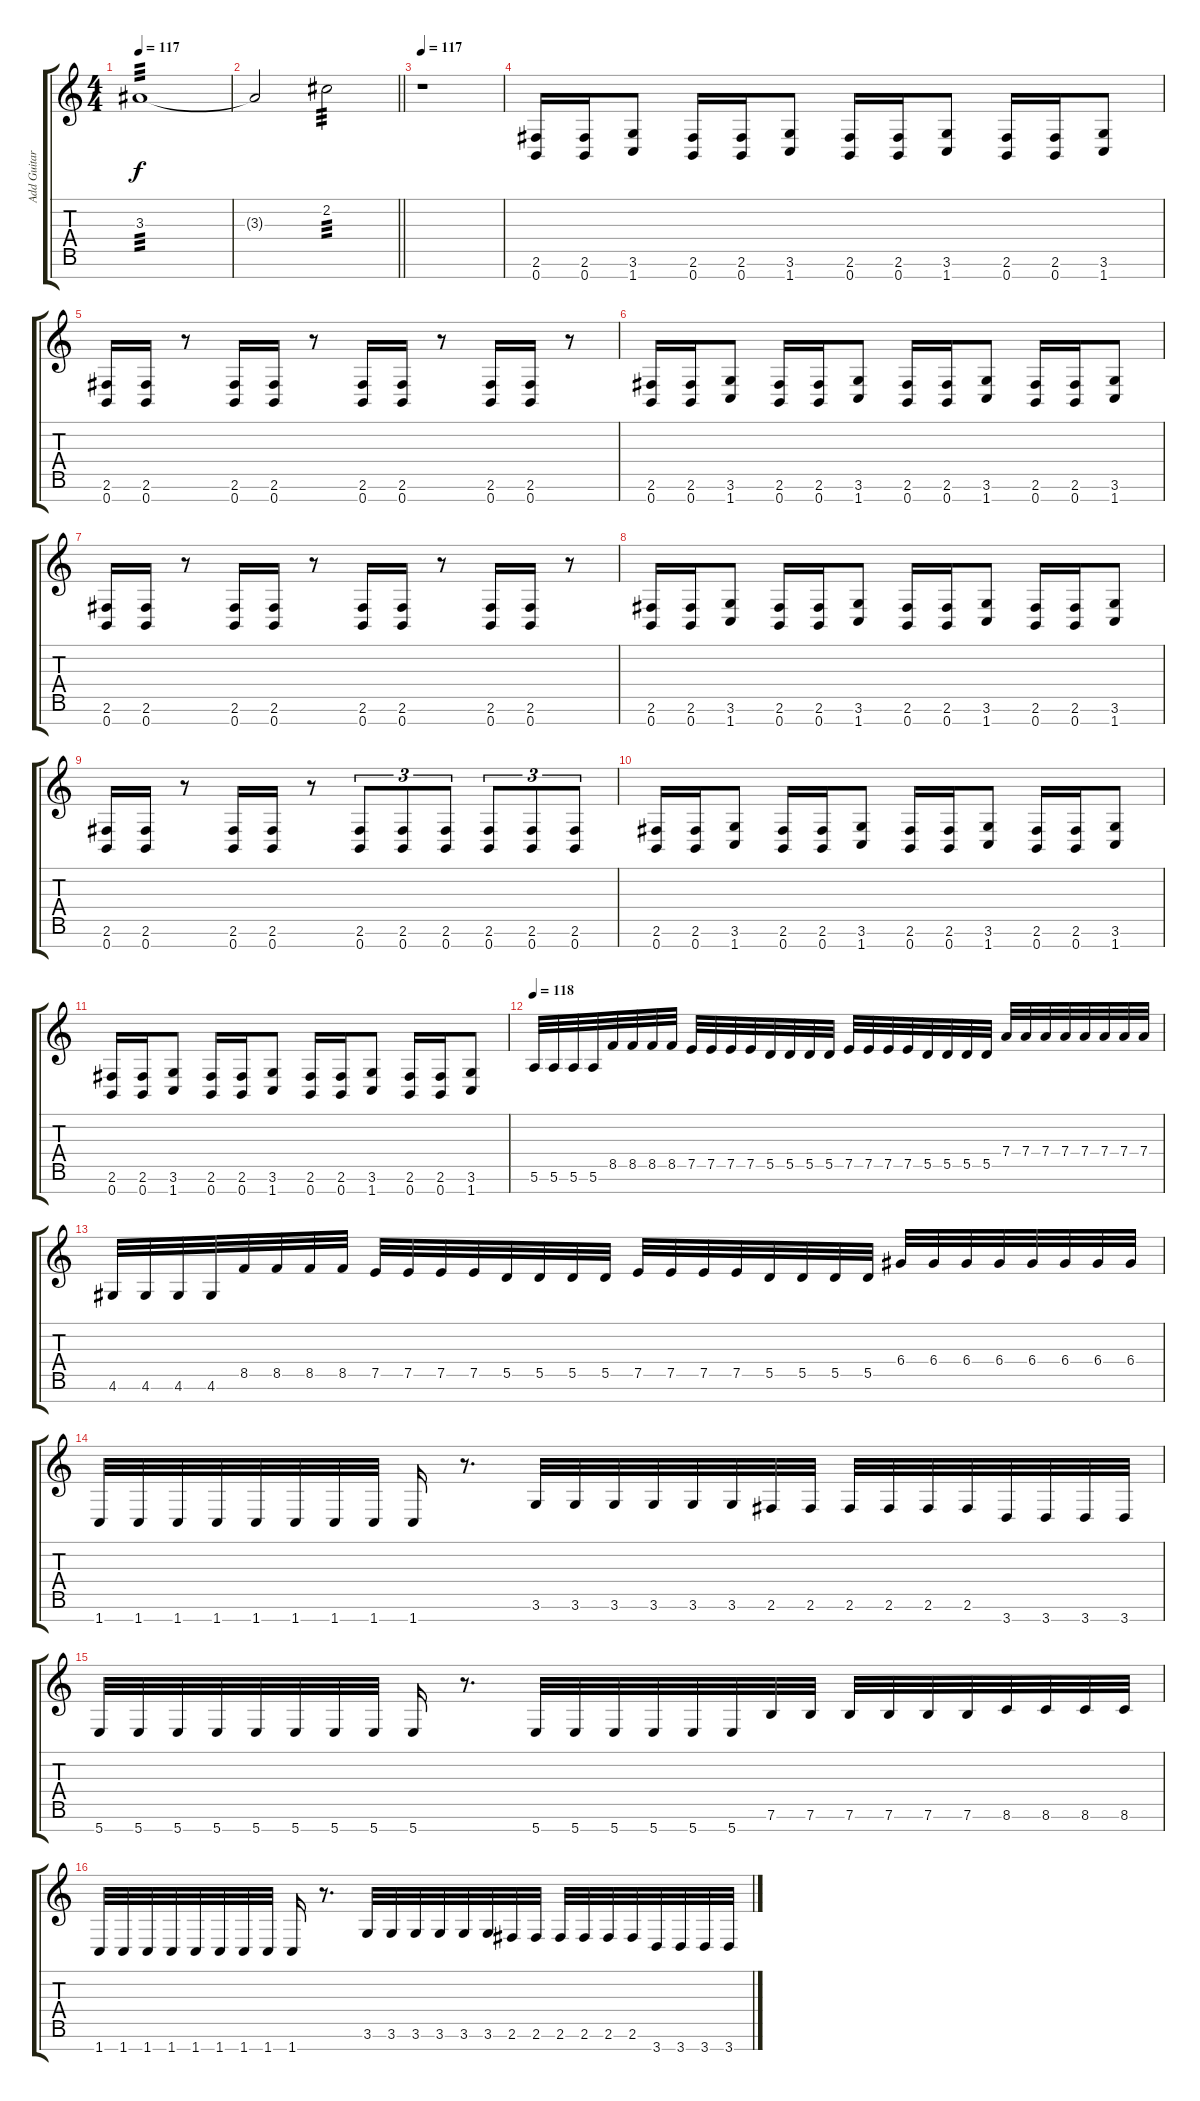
\track ("Add Guitar" "Add Guitar") {instrument distortionguitar}
\staff {score tabs}
\tuning (E4 B3 G3 D3 A2 E2 B1) {hide}
\ts (4 4)
\tempo 117
\clef g2
\ks c
3.3.1{tp 3 dy f} |
\barLineRight lightlight
3.3{t}.2 2.2.2{tp 3} |
\tempo 117
r.1 |
(2.6 0.7).16 (2.6 0.7).16 (3.6 1.7).8 (2.6 0.7).16 (2.6 0.7).16 (3.6 1.7).8 (2.6 0.7).16 (2.6 0.7).16 (3.6 1.7).8 (2.6 0.7).16 (2.6 0.7).16 (3.6 1.7).8 |
(2.6 0.7).16 (2.6 0.7).16 r.8 (2.6 0.7).16 (2.6 0.7).16 r.8 (2.6 0.7).16 (2.6 0.7).16 r.8 (2.6 0.7).16 (2.6 0.7).16 r.8 |
(2.6 0.7).16 (2.6 0.7).16 (3.6 1.7).8 (2.6 0.7).16 (2.6 0.7).16 (3.6 1.7).8 (2.6 0.7).16 (2.6 0.7).16 (3.6 1.7).8 (2.6 0.7).16 (2.6 0.7).16 (3.6 1.7).8 |
(2.6 0.7).16 (2.6 0.7).16 r.8 (2.6 0.7).16 (2.6 0.7).16 r.8 (2.6 0.7).16 (2.6 0.7).16 r.8 (2.6 0.7).16 (2.6 0.7).16 r.8 |
(2.6 0.7).16 (2.6 0.7).16 (3.6 1.7).8 (2.6 0.7).16 (2.6 0.7).16 (3.6 1.7).8 (2.6 0.7).16 (2.6 0.7).16 (3.6 1.7).8 (2.6 0.7).16 (2.6 0.7).16 (3.6 1.7).8 |
(2.6 0.7).16 (2.6 0.7).16 r.8 (2.6 0.7).16 (2.6 0.7).16 r.8 (2.6 0.7).8{tu (3 2)} (2.6 0.7).8{tu (3 2)} (2.6 0.7).8{tu (3 2)} (2.6 0.7).8{tu (3 2)} (2.6 0.7).8{tu (3 2)} (2.6 0.7).8{tu (3 2)} |
(2.6 0.7).16 (2.6 0.7).16 (3.6 1.7).8 (2.6 0.7).16 (2.6 0.7).16 (3.6 1.7).8 (2.6 0.7).16 (2.6 0.7).16 (3.6 1.7).8 (2.6 0.7).16 (2.6 0.7).16 (3.6 1.7).8 |
(2.6 0.7).16 (2.6 0.7).16 (3.6 1.7).8 (2.6 0.7).16 (2.6 0.7).16 (3.6 1.7).8 (2.6 0.7).16 (2.6 0.7).16 (3.6 1.7).8 (2.6 0.7).16 (2.6 0.7).16 (3.6 1.7).8 |
\tempo 118
5.6.32 5.6.32 5.6.32 5.6.32 8.5.32 8.5.32 8.5.32 8.5.32 7.5.32 7.5.32 7.5.32 7.5.32 5.5.32 5.5.32 5.5.32 5.5.32 7.5.32 7.5.32 7.5.32 7.5.32 5.5.32 5.5.32 5.5.32 5.5.32 7.4.32 7.4.32 7.4.32 7.4.32 7.4.32 7.4.32 7.4.32 7.4.32 |
4.6.32 4.6.32 4.6.32 4.6.32 8.5.32 8.5.32 8.5.32 8.5.32 7.5.32 7.5.32 7.5.32 7.5.32 5.5.32 5.5.32 5.5.32 5.5.32 7.5.32 7.5.32 7.5.32 7.5.32 5.5.32 5.5.32 5.5.32 5.5.32 6.4.32 6.4.32 6.4.32 6.4.32 6.4.32 6.4.32 6.4.32 6.4.32 |
1.7.32 1.7.32 1.7.32 1.7.32 1.7.32 1.7.32 1.7.32 1.7.32 1.7.16 r.8{d} 3.6.32 3.6.32 3.6.32 3.6.32 3.6.32 3.6.32 2.6.32 2.6.32 2.6.32 2.6.32 2.6.32 2.6.32 3.7.32 3.7.32 3.7.32 3.7.32 |
5.7.32 5.7.32 5.7.32 5.7.32 5.7.32 5.7.32 5.7.32 5.7.32 5.7.16 r.8{d} 5.7.32 5.7.32 5.7.32 5.7.32 5.7.32 5.7.32 7.6.32 7.6.32 7.6.32 7.6.32 7.6.32 7.6.32 8.6.32 8.6.32 8.6.32 8.6.32 |
1.7.32 1.7.32 1.7.32 1.7.32 1.7.32 1.7.32 1.7.32 1.7.32 1.7.16 r.8{d} 3.6.32 3.6.32 3.6.32 3.6.32 3.6.32 3.6.32 2.6.32 2.6.32 2.6.32 2.6.32 2.6.32 2.6.32 3.7.32 3.7.32 3.7.32 3.7.32
